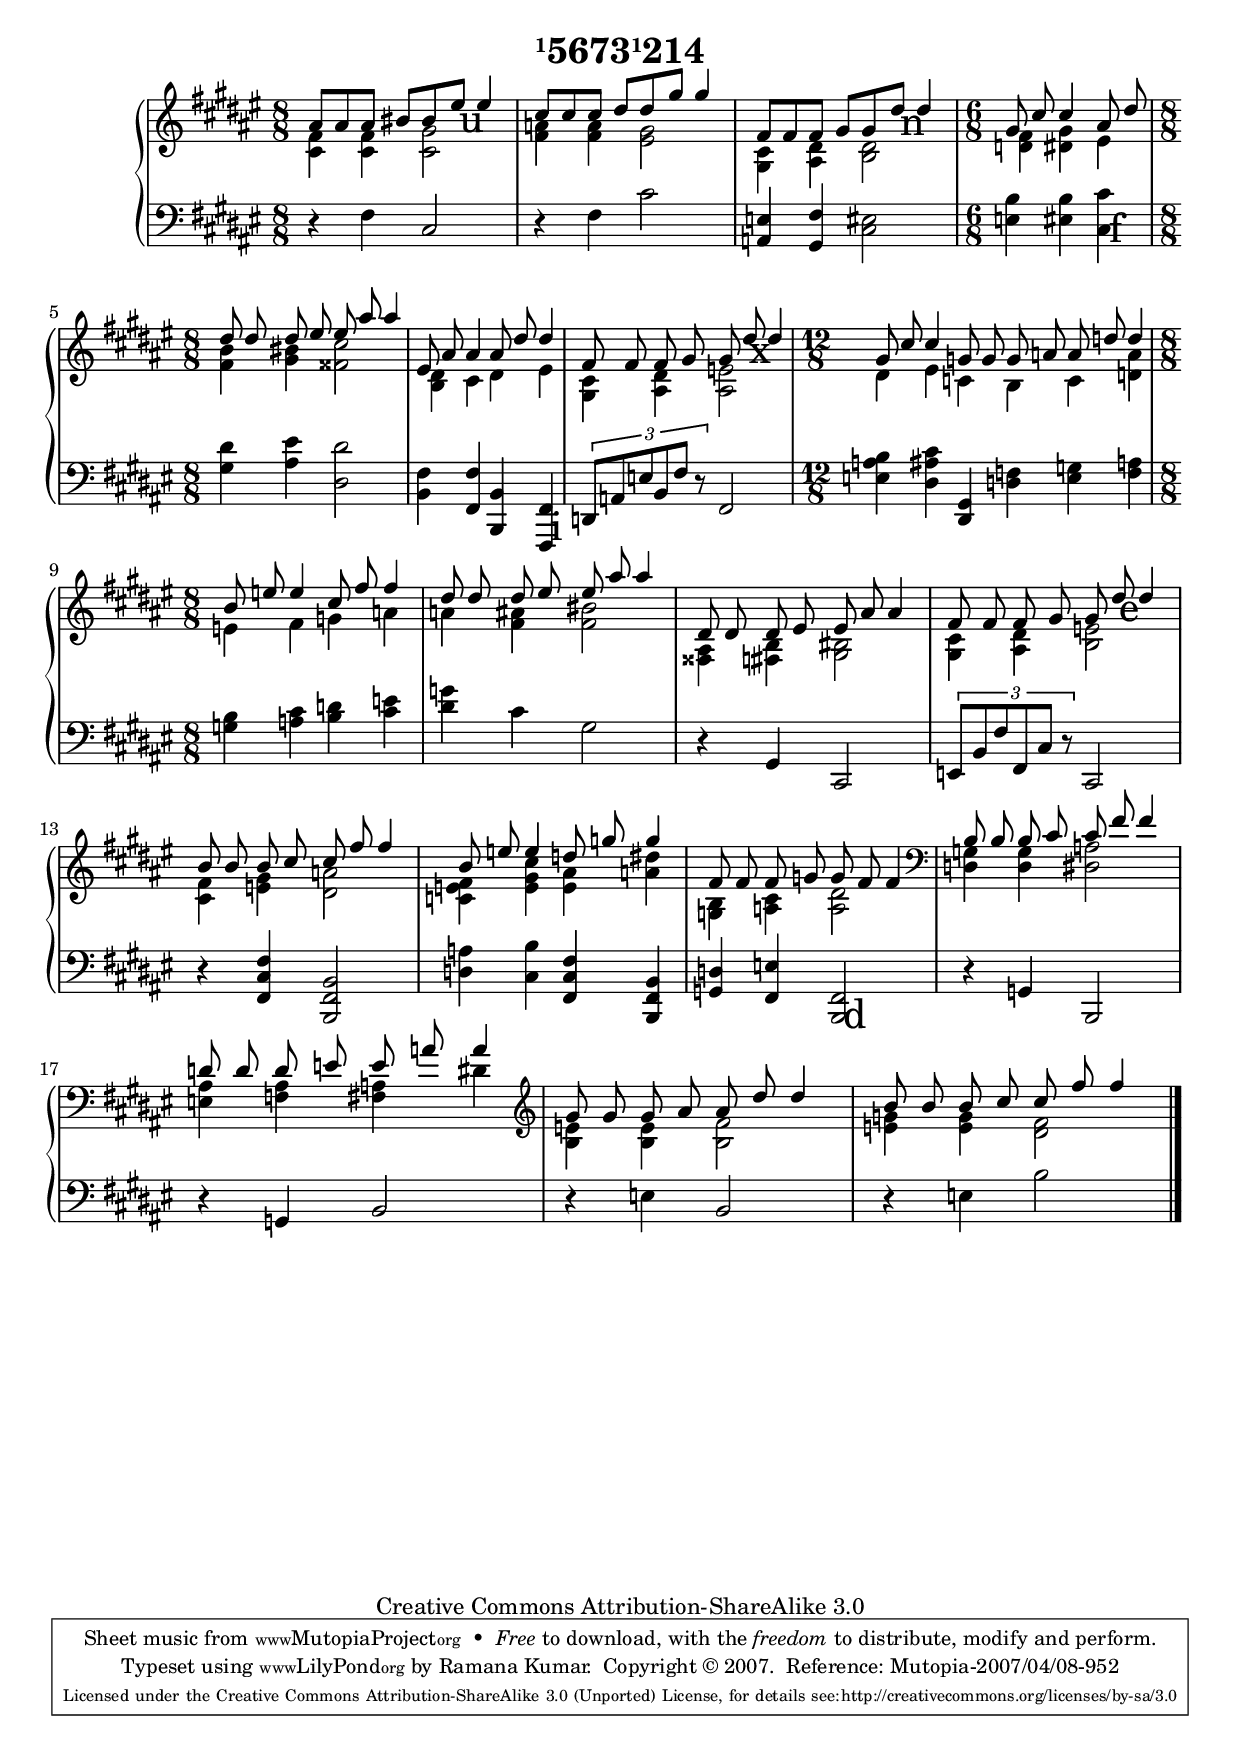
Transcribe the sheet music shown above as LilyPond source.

\version "2.11.15"

\header {
	title = \markup{\concat{\small{\raise #1.0 "1"}"5673"\small{\raise #1.0 "1"}"214"}}
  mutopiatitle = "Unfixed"
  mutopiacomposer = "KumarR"
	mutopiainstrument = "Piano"
	date = "2006"
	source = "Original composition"
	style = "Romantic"
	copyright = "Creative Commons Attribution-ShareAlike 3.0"
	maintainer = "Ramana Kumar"
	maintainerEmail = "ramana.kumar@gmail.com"
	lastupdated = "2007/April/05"
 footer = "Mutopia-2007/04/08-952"
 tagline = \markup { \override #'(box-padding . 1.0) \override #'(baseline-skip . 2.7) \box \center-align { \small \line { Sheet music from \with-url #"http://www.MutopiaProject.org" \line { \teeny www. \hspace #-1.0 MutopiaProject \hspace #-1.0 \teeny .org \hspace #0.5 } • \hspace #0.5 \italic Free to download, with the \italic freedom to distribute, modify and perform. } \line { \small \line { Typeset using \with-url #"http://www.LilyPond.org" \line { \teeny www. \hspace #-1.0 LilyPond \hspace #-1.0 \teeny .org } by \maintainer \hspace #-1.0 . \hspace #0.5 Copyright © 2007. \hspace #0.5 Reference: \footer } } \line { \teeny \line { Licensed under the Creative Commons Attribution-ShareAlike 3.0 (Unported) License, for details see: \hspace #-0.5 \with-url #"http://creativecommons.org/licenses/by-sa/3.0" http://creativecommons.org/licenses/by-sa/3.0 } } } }
}


pushUp = #(define-music-function (parser location padding) (number?)
  #{
    \once \override TextScript #'extra-offset = #( cons 0.0 $padding )
  #})

\score {
	\context PianoStaff <<
    \override PianoStaff.TextScript #'font-size = #5.0
		\context Staff = right <<
      \override Staff.TimeSignature #'style = #'()
      \autoBeamOff
			\clef treble
			\time 8/8
      \key fis \major
			<< {
        <<{ais'8 ais' ais' bis' bis' \pushUp #3.2 eis''_\markup{\hspace #0.8 u} eis''4}
        \\{<cis' fis'>4 <cis' fis'> <cis' gis'>2}>>
        |
        <<{cis''8 cis'' cis'' dis'' dis'' gis'' gis''4}
        \\{<fis' a'>4 <fis' a'> <eis' gis'>2}>>
        |
        <<{fis'8 fis' fis' gis' gis' \pushUp #3.0 dis''_\markup{\hspace #0.9 n} dis''4}
        \\{<gis cis'>4 <ais dis'> <b dis'>2}>>
        | \time 6/8 \autoBeamOff
        <<{gis'8 cis'' cis''4 ais'8 dis''}
        \\{<d' fis'>4 <dis' gis'> eis'}>>
        | \time 8/8
        <<{dis''8 dis'' dis'' eis'' eis'' ais'' ais''4}
        \\{<fis' b'>4 <gis' bis'> <fisis' cis''>2}>>
        |
        <<{eis'8 ais' ais'4 ais'8 dis'' dis''4}
        \\{<b dis'>4 cis' dis' eis'}>>
        |
        <<{fis'8 fis' fis' gis' gis' \pushUp #3.0 dis''_\markup{\hspace #0.6 x} dis''4}
        \\{<gis cis'>4 <ais dis'> <ais e'>2}>>
        | \time 12/8 \autoBeamOff
        <<{gis'8 cis'' cis''4 g'8 g' g' a' a' d'' d''4}
        \\{dis'4 eis' c' b c' <d' a'>}>>
        | \time 8/8
        <<{b'8 e'' e''4 cis''8 fis'' fis''4}
        \\{e'4  fis' g' a'}>>
        |
        <<{dis''8 dis'' dis'' eis'' eis'' ais'' ais''4}
        \\{a'4 <fis' ais'> <fis' bis'>2}>>
        |
        <<{dis'8 dis' dis' eis' eis' ais' ais'4}
        \\{<fisis ais>4 <fis b> <gis bis>2}>>
        |
        <<{fis'8 fis' fis' gis' gis' \pushUp #3.2 dis''_\markup{\hspace #0.7 e} dis''4}
        \\{<gis cis'>4 <ais dis'> <b e'>2}>>
        |
        <<{b'8 b' b' cis'' cis'' fis'' fis''4}
        \\{<cis' fis'>4 <e' gis'> <dis' a'>2}>>
        |
        <<{b'8 e'' e''4 d''8 g'' g''4}
        \\{<c' e' fis'>4 <e' gis' cis''> <e' ais'> <a' dis''>}>>
        |
        <<{fis'8 fis' fis' g' g' fis' fis'4}
        \\{<g b>4 <a cis'> <a dis'>2}>>
        | \clef bass
        <<{b8 b b cis' cis' fis' fis'4}
        \\{<d g>4 <d g> <dis a>2}>>
        |
        <<{d'8 d' d' e' e' a' a'4}
        \\{<e ais>4 <f ais> <fis a> dis'}>>
        | \clef treble
        <<{gis'8 gis' gis' ais' ais' dis'' dis''4}
        \\{<b e'>4 <b e'> <b fis'>2}>>
        |
        <<{b'8 b' b' cis'' cis'' fis'' fis''4}
        \\{<e' g'>4 <e' g'> <dis' fis'>2}>>
        \bar "|."
      } >>
		>>
		\context Staff = left <<
      \override Staff.TimeSignature #'style = #'()
			\clef bass
      \key fis \major
			<< {
         r4 fis cis2
        |
         r4 fis cis'2
        |
         <a, e>4 <gis, fis> <cis eis>2
        |
         <e b>4 <eis b> \pushUp #-5.6 <cis cis'>^\markup{\hspace #1.1 f}
        |
         <gis dis'>4 <ais eis'> <dis dis'>2
        |
         <b, fis>4 <fis, fis> <b,, b,> \pushUp #-8.0 <fis,, fis,>^\markup{\hspace #1.1 i}
        |
         \times 2/3 {d,8 a, e b, fis r} fis,2
        |
         <e a b>4 <dis ais cis'> <dis, gis,> <d f> <e g> <f a>
        |
         <g b>4 <a cis'> <b d'> <cis' e'>
        |
         <dis' g'>4 cis' gis2
        |
         r4 gis, cis,2
        |
         \times 2/3 {e,8 b, fis fis, cis r} cis,2
        |
         r4 <fis, cis fis>4 <b,, fis, b,>2
        |
         <d a>4 <cis b> <fis, cis fis> <b,, fis, b,>
        |
         <g, d>4 <fis, e> \pushUp #-8.0 <b,, fis,>2^\markup{\hspace #1.1 d}
        |
         r4 g, b,,2
        |
         r4 g, b,2
        |
         r4 e b,2
        |
         r4 e b2
        \bar "|."
			} >>
		>>
	>>
	\layout {
	}
  \midi {
  }
}
